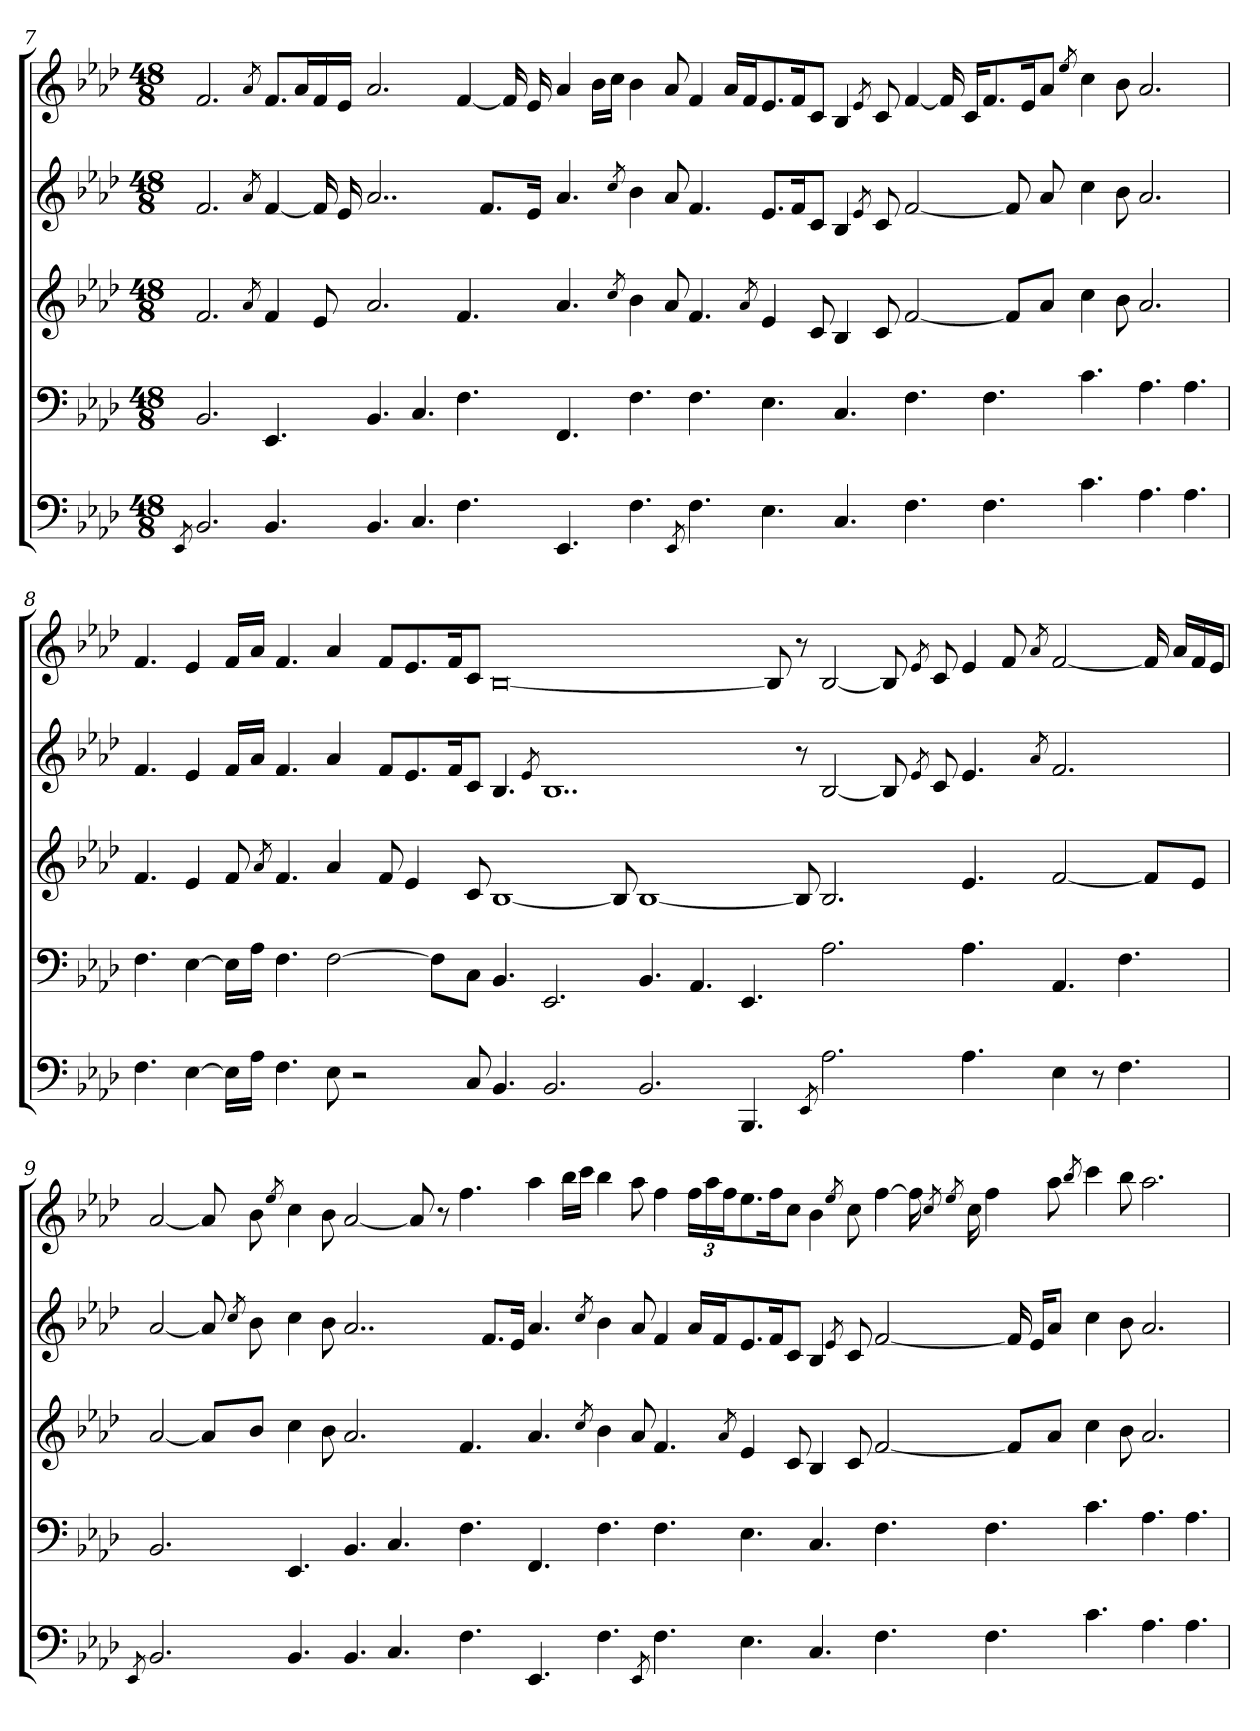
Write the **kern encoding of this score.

**kern	**kern	**kern	**kern	**kern
*part5	*part4	*part3	*part2	*part1
*staff5	*staff4	*staff3	*staff2	*staff1
*clefF4	*clefF4	*clefG2	*clefG2	*clefG2
*k[b-e-a-d-]	*k[b-e-a-d-]	*k[b-e-a-d-]	*k[b-e-a-d-]	*k[b-e-a-d-]
*M48/8	*M48/8	*M48/8	*M48/8	*M48/8
=7	=7	=7	=7	=7
8qEE-	.	.	.	.
2.BB-	2.BB-	2.f	2.f	2.f
.	.	8qa-	8qa-	8qa-
4.BB-	4.EE-	4f	[4f	8.f/L
.	.	.	.	16a-/L
.	.	8e-	16f]	16f/
.	.	.	16e-	16e-/JJ
4.BB-	4.BB-	2.a-	2..a-	2.a-
4.C	4.C	.	.	.
4.F	4.F	4.f	.	[4f
.	.	.	8.f/L	.
.	.	.	.	16f]
.	.	.	16e-/Jk	16e-
4.EE-	4.FF	4.a-	4.a-	4a-
.	.	.	.	16b-\LL
.	.	.	.	16cc\JJ
.	.	8qcc	8qcc	.
4.F	4.F	4b-	4b-	4b-
.	.	8a-	8a-	8a-
8qEE-	.	.	.	.
4.F	4.F	4.f	4.f	4f
.	.	.	.	16a-/LL
.	.	.	.	16f/J
.	.	8qa-	.	.
4.E-	4.E-	4e-	8.e-/L	8.e-/
.	.	.	16f/K	16f/K
.	.	8c	8c/J	8c/J
4.C	4.C	4B-	4B-	4B-
.	.	.	8qe-	8qe-
.	.	8c	8c	8c
4.F	4.F	[2f	[2f	[4f
.	.	.	.	16f]
.	.	.	.	16c/KL
4.F	4.F	.	.	8.f/
.	.	8f/L]	8f]	.
.	.	.	.	16e-/K
.	.	8a-/J	8a-	8a-/J
.	.	.	.	8qee-
4.c	4.c	4cc	4cc	4cc
.	.	8b-	8b-	8b-
4.A-	4.A-	2.a-	2.a-	2.a-
4.A-	4.A-	.	.	.
=8	=8	=8	=8	=8
4.F	4.F	4.f	4.f	4.f
[4E-	[4E-	4e-	4e-	4e-
16E-\LL]	16E-\LL]	8f	16f/LL	16f/LL
16A-\JJ	16A-\JJ	.	16a-/JJ	16a-/JJ
.	.	8qa-	.	.
4.F	4.F	4.f	4.f	4.f
8E-	[2F	4a-	4a-	4a-
2r	.	.	.	.
.	.	8f	8f/L	8f/L
.	.	4e-	8.e-/	8.e-/
.	8F\L]	.	.	.
.	.	.	16f/K	16f/K
8C	8C\J	8c	8c/J	8c/J
4.BB-	4.BB-	[1B-	4.B-	[0B-
.	.	.	8qe-	.
2.BB-	2.EE-	.	1..B-	.
.	.	8B-]	.	.
2.BB-	4.BB-	[1B-	.	.
.	4.AA-	.	.	.
4.BBB-	4.EE-	.	.	.
.	.	.	.	8B-]
.	.	8B-]	8r	8r
8qEE-	.	.	.	.
2.A-	2.A-	2.B-	[2B-	[2B-
.	.	.	8B-]	8B-]
.	.	.	8qe-	8qe-
.	.	.	8c	8c
4.A-	4.A-	4.e-	4.e-	4e-
.	.	.	.	8f
.	.	.	8qa-	8qa-
4E-	4.AA-	[2f	2.f	[2f
8r	.	.	.	.
4.F	4.F	.	.	.
.	.	8f/L]	.	16f]
.	.	.	.	16a-/LL
.	.	8e-/J	.	16f/
.	.	.	.	16e-/JJ
=9	=9	=9	=9	=9
8qEE-	.	.	.	.
2.BB-	2.BB-	[2a-	[2a-	[2a-
.	.	8a-/L]	8a-]	8a-]
.	.	.	8qcc	.
.	.	8b-/J	8b-	8b-
.	.	.	.	8qee-
4.BB-	4.EE-	4cc	4cc	4cc
.	.	8b-	8b-	8b-
4.BB-	4.BB-	2.a-	2..a-	[2a-
4.C	4.C	.	.	.
.	.	.	.	8a-]
.	.	.	.	8r
4.F	4.F	4.f	.	4.ff
.	.	.	8.f/L	.
.	.	.	16e-/Jk	.
4.EE-	4.FF	4.a-	4.a-	4aa-
.	.	.	.	16bb-\LL
.	.	.	.	16ccc\JJ
.	.	8qcc	8qcc	.
4.F	4.F	4b-	4b-	4bb-
.	.	8a-	8a-	8aa-
8qEE-	.	.	.	.
4.F	4.F	4.f	4f	4ff
.	.	.	16a-/LL	24ff\LL
.	.	.	.	24aa-\
.	.	.	16f/J	.
.	.	.	.	24ff\J
.	.	8qa-	.	.
4.E-	4.E-	4e-	8.e-/	8.ee-\
.	.	.	16f/K	16ff\K
.	.	8c	8c/J	8cc\J
4.C	4.C	4B-	4B-	4b-
.	.	.	8qe-	8qee-
.	.	8c	8c	8cc
4.F	4.F	[2f	[2f	[4ff
.	.	.	.	16ff]
.	.	.	.	8qcc
.	.	.	.	8qee-
.	.	.	.	16cc
4.F	4.F	.	.	4ff
.	.	8f/L]	16f]	.
.	.	.	16e-/KL	.
.	.	8a-/J	8a-/J	8aa-
.	.	.	.	8qbb-
4.c	4.c	4cc	4cc	4ccc
.	.	8b-	8b-	8bb-
4.A-	4.A-	2.a-	2.a-	2.aa-
4.A-	4.A-	.	.	.
=	=	=	=	=
*-	*-	*-	*-	*-
